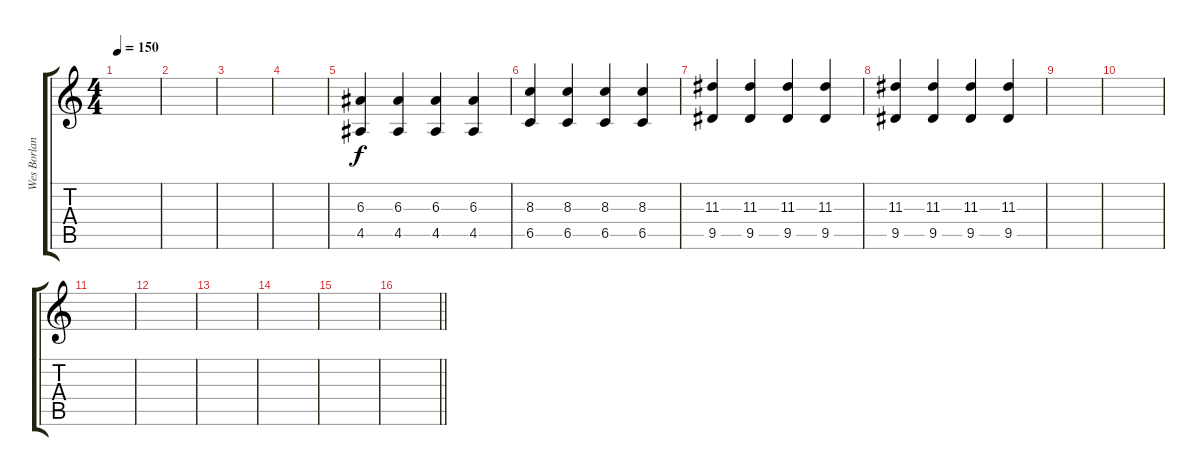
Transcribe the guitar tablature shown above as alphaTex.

\track ("Wes Borland (Akkustik)" "Wes Borlan") {instrument acousticguitarsteel}
\staff {score tabs}
\tuning (Db4 Ab3 E3 B2 Gb2 Db2) {hide}
\ts (4 4)
\tempo 150
\clef g2
\ks c
|
|
|
|
(6.3 4.5).4 (6.3 4.5).4 (6.3 4.5).4 (6.3 4.5).4 |
(8.3 6.5).4 (8.3 6.5).4 (8.3 6.5).4 (8.3 6.5).4 |
(11.3 9.5).4 (11.3 9.5).4 (11.3 9.5).4 (11.3 9.5).4 |
(11.3 9.5).4 (11.3 9.5).4 (11.3 9.5).4 (11.3 9.5).4 |
|
|
|
|
|
|
|
\barLineRight lightlight
